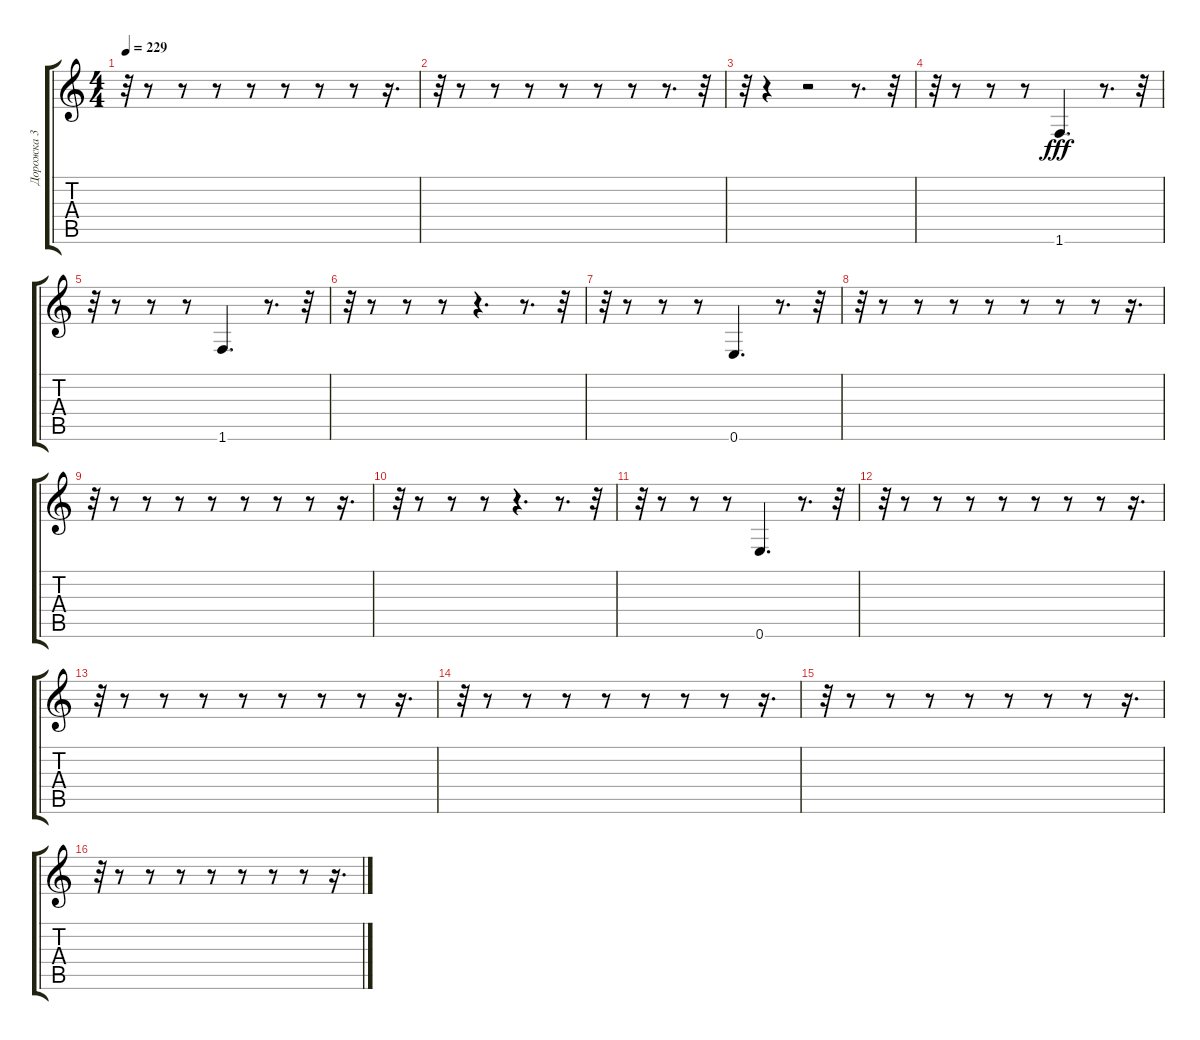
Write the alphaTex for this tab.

\track ("Дорожка 3" "Дорожка 3") {instrument electricbassfinger}
\staff {score tabs}
\tuning (E4 B3 G3 D3 A2 E2) {hide}
\ts (4 4)
\tempo 229
\clef g2
\ks c
r.32{dy ff} r.8 r.8 r.8 r.8 r.8 r.8 r.8 r.16{d} |
r.32 r.8 r.8 r.8 r.8 r.8 r.8 r.8{d} r.32 |
r.32 r.4 r.2 r.8{d} r.32 |
r.32 r.8 r.8 r.8 1.6.4{d dy fff} r.8{d} r.32 |
r.32 r.8 r.8 r.8 1.6.4{d} r.8{d} r.32 |
r.32 r.8 r.8 r.8 r.4{d} r.8{d} r.32 |
r.32 r.8 r.8 r.8 0.6.4{d} r.8{d} r.32 |
r.32 r.8 r.8 r.8 r.8 r.8 r.8 r.8 r.16{d} |
r.32 r.8 r.8 r.8 r.8 r.8 r.8 r.8 r.16{d} |
r.32 r.8 r.8 r.8 r.4{d} r.8{d} r.32 |
r.32 r.8 r.8 r.8 0.6.4{d} r.8{d} r.32 |
r.32 r.8 r.8 r.8 r.8 r.8 r.8 r.8 r.16{d} |
r.32 r.8 r.8 r.8 r.8 r.8 r.8 r.8 r.16{d} |
r.32 r.8 r.8 r.8 r.8 r.8 r.8 r.8 r.16{d} |
r.32 r.8 r.8 r.8 r.8 r.8 r.8 r.8 r.16{d} |
r.32 r.8 r.8 r.8 r.8 r.8 r.8 r.8 r.16{d}
